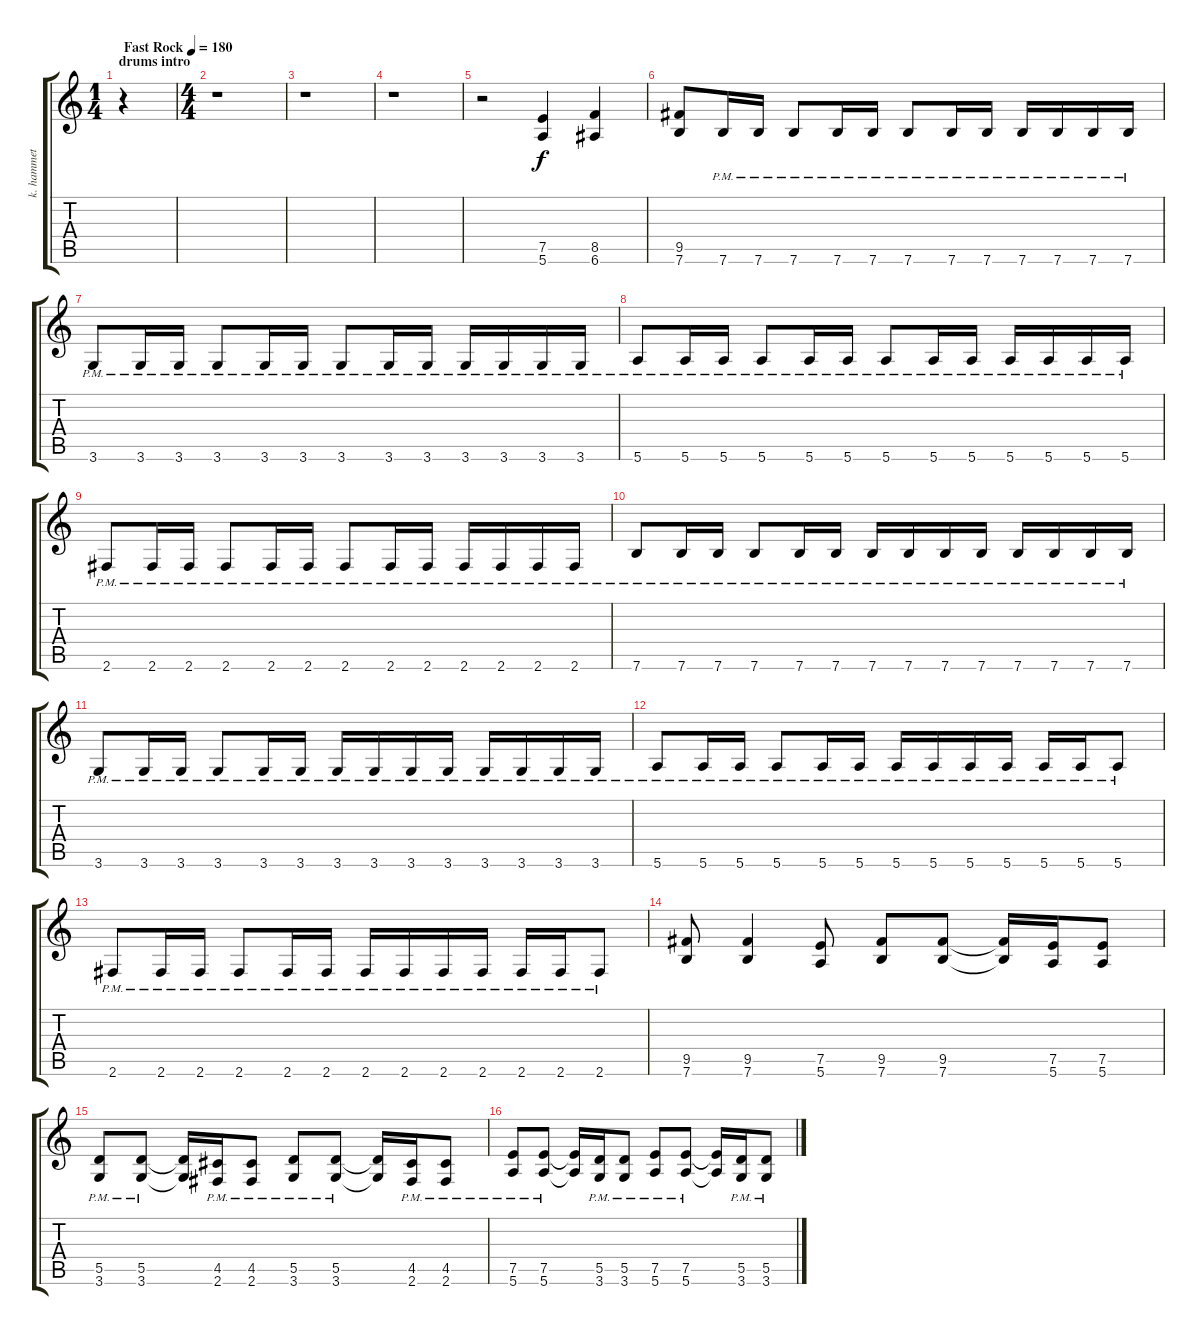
\track ("k. hammet - rhythm guitar" "k. hammet ") {instrument distortionguitar}
\staff {score tabs}
\tuning (E4 B3 G3 D3 A2 E2) {hide}
\ts (1 4)
\section ("" "drums intro")
\tempo (180 "Fast Rock")
\clef g2
\ks c
r.4{dy f instrument distortionguitar} |
\ts (4 4)
r.1 |
r.1 |
r.1 |
r.2 (7.5 5.6).4 (8.5 6.6).4 |
(9.5 7.6).8 7.6{pm}.16 7.6{pm}.16 7.6{pm}.8 7.6{pm}.16 7.6{pm}.16 7.6{pm}.8 7.6{pm}.16 7.6{pm}.16 7.6{pm}.16 7.6{pm}.16 7.6{pm}.16 7.6{pm}.16 |
3.6{pm}.8 3.6{pm}.16 3.6{pm}.16 3.6{pm}.8 3.6{pm}.16 3.6{pm}.16 3.6{pm}.8 3.6{pm}.16 3.6{pm}.16 3.6{pm}.16 3.6{pm}.16 3.6{pm}.16 3.6{pm}.16 |
5.6{pm}.8 5.6{pm}.16 5.6{pm}.16 5.6{pm}.8 5.6{pm}.16 5.6{pm}.16 5.6{pm}.8 5.6{pm}.16 5.6{pm}.16 5.6{pm}.16 5.6{pm}.16 5.6{pm}.16 5.6{pm}.16 |
2.6{pm}.8 2.6{pm}.16 2.6{pm}.16 2.6{pm}.8 2.6{pm}.16 2.6{pm}.16 2.6{pm}.8 2.6{pm}.16 2.6{pm}.16 2.6{pm}.16 2.6{pm}.16 2.6{pm}.16 2.6{pm}.16 |
7.6{pm}.8 7.6{pm}.16 7.6{pm}.16 7.6{pm}.8 7.6{pm}.16 7.6{pm}.16 7.6{pm}.16 7.6{pm}.16 7.6{pm}.16 7.6{pm}.16 7.6{pm}.16 7.6{pm}.16 7.6{pm}.16 7.6{pm}.16 |
3.6{pm}.8 3.6{pm}.16 3.6{pm}.16 3.6{pm}.8 3.6{pm}.16 3.6{pm}.16 3.6{pm}.16 3.6{pm}.16 3.6{pm}.16 3.6{pm}.16 3.6{pm}.16 3.6{pm}.16 3.6{pm}.16 3.6{pm}.16 |
5.6{pm}.8 5.6{pm}.16 5.6{pm}.16 5.6{pm}.8 5.6{pm}.16 5.6{pm}.16 5.6{pm}.16 5.6{pm}.16 5.6{pm}.16 5.6{pm}.16 5.6{pm}.16 5.6{pm}.16 5.6{pm}.8 |
2.6{pm}.8 2.6{pm}.16 2.6{pm}.16 2.6{pm}.8 2.6{pm}.16 2.6{pm}.16 2.6{pm}.16 2.6{pm}.16 2.6{pm}.16 2.6{pm}.16 2.6{pm}.16 2.6{pm}.16 2.6{pm}.8 |
(9.5 7.6).8 (9.5 7.6).4 (7.5 5.6).8 (9.5 7.6).8 (9.5 7.6).8 (9.5{t} 7.6{t}).16 (7.5 5.6).16 (7.5 5.6).8 |
(5.5{pm} 3.6{pm}).8 (5.5{pm} 3.6{pm}).8 (5.5{t} 3.6{t}).16 (4.5{pm} 2.6{pm}).16 (4.5{pm} 2.6{pm}).8 (5.5{pm} 3.6{pm}).8 (5.5{pm} 3.6{pm}).8 (5.5{t} 3.6{t}).16 (4.5{pm} 2.6{pm}).16 (4.5{pm} 2.6{pm}).8 |
(7.5{pm} 5.6{pm}).8 (7.5{pm} 5.6{pm}).8 (7.5{t} 5.6{t}).16 (5.5{pm} 3.6{pm}).16 (5.5{pm} 3.6{pm}).8 (7.5{pm} 5.6{pm}).8 (7.5{pm} 5.6{pm}).8 (7.5{t} 5.6{t}).16 (5.5{pm} 3.6{pm}).16 (5.5{pm} 3.6{pm}).8
